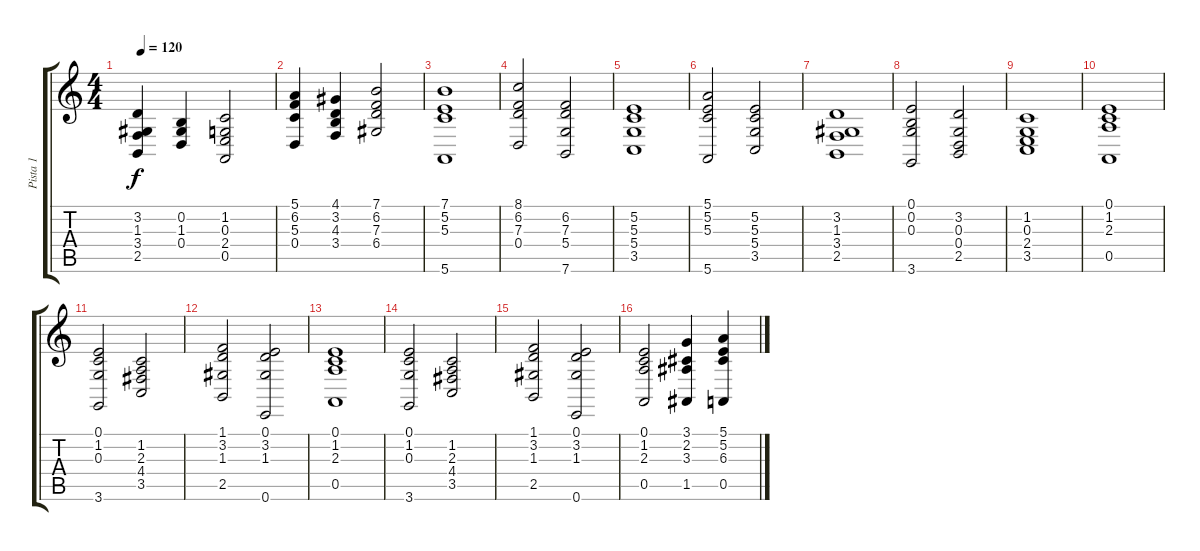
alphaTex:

\track ("Pista 1" "Pista 1") {instrument stringensemble1}
\staff {score tabs}
\tuning (E4 B3 G3 D3 A2 E2) {hide}
\ts (4 4)
\tempo 120
\clef g2
\ks c
(3.2 1.3 3.4 2.5).4{dy f} (0.2 1.3 0.4).4 (1.2 0.3 2.4 0.5).2 |
(5.1 6.2 5.3 0.4).4 (4.1 3.2 4.3 3.4).4 (7.1 6.2 7.3 6.4).2 |
(7.1 5.2 5.3 5.6).1 |
(8.1 6.2 7.3 0.4).2 (6.2 7.3 5.4 7.6).2 |
(5.2 5.3 5.4 3.5).1 |
(5.1 5.2 5.3 5.6).2 (5.2 5.3 5.4 3.5).2 |
(3.2 1.3 3.4 2.5).1 |
(0.1 0.2 0.3 3.6).2 (3.2 0.3 0.4 2.5).2 |
(1.2 0.3 2.4 3.5).1 |
(0.1 1.2 2.3 0.5).1 |
(0.1 1.2 0.3 3.6).2 (1.2 2.3 4.4 3.5).2 |
(1.1 3.2 1.3 2.5).2 (0.1 3.2 1.3 0.6).2 |
(0.1 1.2 2.3 0.5).1 |
(0.1 1.2 0.3 3.6).2 (1.2 2.3 4.4 3.5).2 |
(1.1 3.2 1.3 2.5).2 (0.1 3.2 1.3 0.6).2 |
(0.1 1.2 2.3 0.5).2 (3.1 2.2 3.3 1.5).4 (5.1 5.2 6.3 0.5).4
